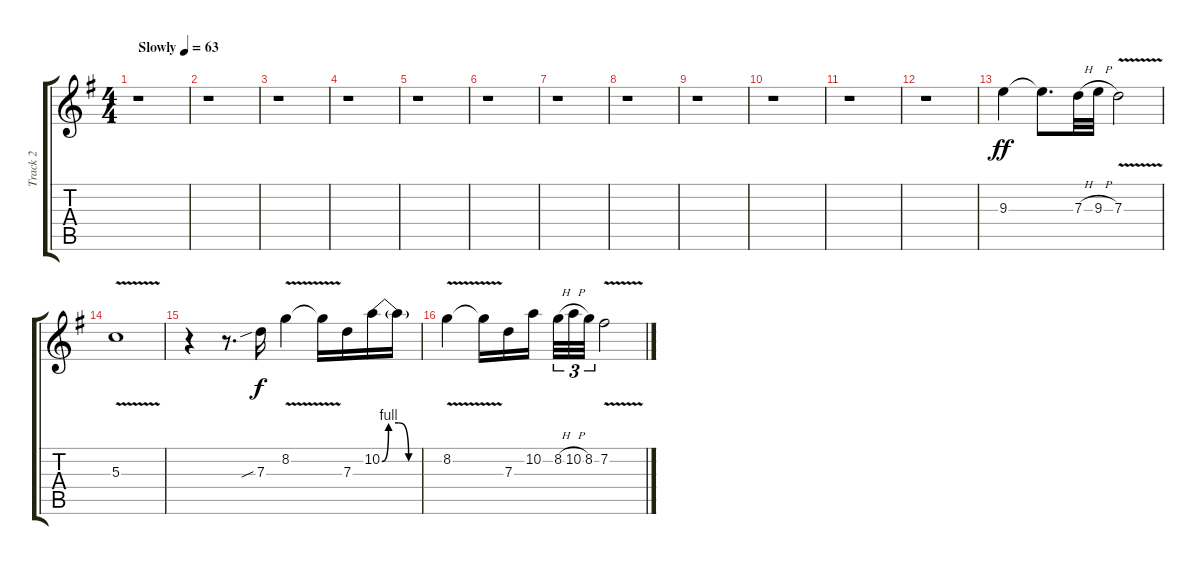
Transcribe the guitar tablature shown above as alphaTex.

\track ("Track 2" "Track 2") {instrument distortionguitar}
\staff {score tabs}
\tuning (E4 B3 G3 D3 A2 E2) {hide}
\ts (4 4)
\tempo (63 "Slowly")
\clef g2
\ks g
r.1{dy ff instrument distortionguitar} |
r.1 |
r.1 |
r.1 |
r.1 |
r.1 |
r.1 |
r.1 |
r.1 |
r.1 |
r.1 |
r.1 |
9.3.4 9.3{t}.8{d} 7.3{h}.32 9.3{h}.32 7.3{v}.2 |
5.3{v}.1{volume 0} |
r.4{volume 13} r.8{d} 7.3{sib}.16{dy f} 8.2{v}.4 8.2{v t}.16 7.3.16 10.2{be (custom 0 0 10 4 25 4 40 0 60 0)}.16 10.2{t}.16 |
8.2{v}.4 8.2{v t}.16 7.3.16 10.2.16{beam splitsecondary} 8.2{h}.32{tu (3 2)} 10.2{h}.32{tu (3 2)} 8.2.32{tu (3 2)} 7.2{v}.2
